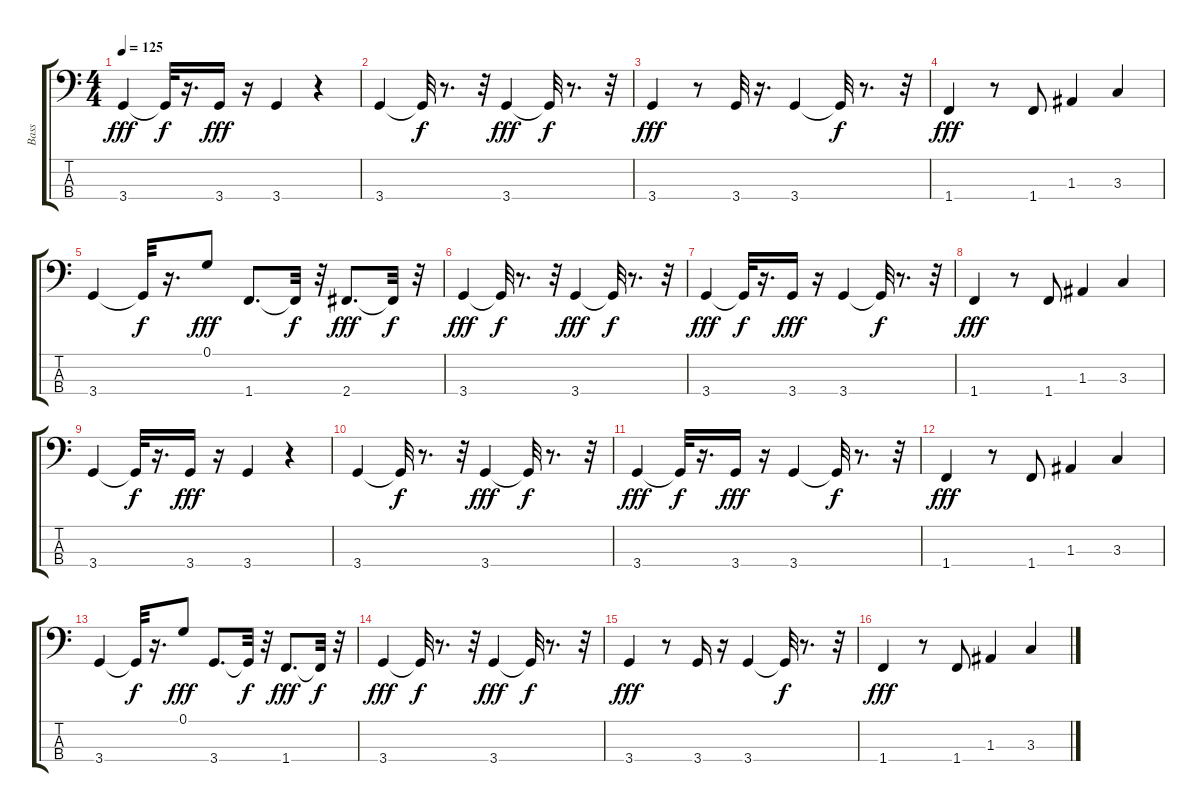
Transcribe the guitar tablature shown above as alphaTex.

\track ("Bass" "Bass") {instrument electricbassfinger}
\staff {score tabs}
\tuning (G2 D2 A1 E1) {hide}
\ts (4 4)
\tempo 125
\clef f4
\ks c
3.4.4{dy fff} 3.4{t}.32{dy f} r.16{d} 3.4.16{dy fff} r.16 3.4.4 r.4 |
3.4.4 3.4{t}.32{dy f} r.8{d} r.32 3.4.4{dy fff} 3.4{t}.32{dy f} r.8{d} r.32 |
3.4.4{dy fff} r.8 3.4.32 r.16{d} 3.4.4 3.4{t}.32{dy f} r.8{d} r.32 |
1.4.4{dy fff} r.8 1.4.8 1.3.4 3.3.4 |
3.4.4 3.4{t}.32{dy f} r.16{d} 0.1.8{dy fff} 1.4.8{d} 1.4{t}.32{dy f} r.32 2.4.8{d dy fff} 2.4{t}.32{dy f} r.32 |
3.4.4{dy fff} 3.4{t}.32{dy f} r.8{d} r.32 3.4.4{dy fff} 3.4{t}.32{dy f} r.8{d} r.32 |
3.4.4{dy fff} 3.4{t}.32{dy f} r.16{d} 3.4.16{dy fff} r.16 3.4.4 3.4{t}.32{dy f} r.8{d} r.32 |
1.4.4{dy fff} r.8 1.4.8 1.3.4 3.3.4 |
3.4.4 3.4{t}.32{dy f} r.16{d} 3.4.16{dy fff} r.16 3.4.4 r.4 |
3.4.4 3.4{t}.32{dy f} r.8{d} r.32 3.4.4{dy fff} 3.4{t}.32{dy f} r.8{d} r.32 |
3.4.4{dy fff} 3.4{t}.32{dy f} r.16{d} 3.4.16{dy fff} r.16 3.4.4 3.4{t}.32{dy f} r.8{d} r.32 |
1.4.4{dy fff} r.8 1.4.8 1.3.4 3.3.4 |
3.4.4 3.4{t}.32{dy f} r.16{d} 0.1.8{dy fff} 3.4.8{d} 3.4{t}.32{dy f} r.32 1.4.8{d dy fff} 1.4{t}.32{dy f} r.32 |
3.4.4{dy fff} 3.4{t}.32{dy f} r.8{d} r.32 3.4.4{dy fff} 3.4{t}.32{dy f} r.8{d} r.32 |
3.4.4{dy fff} r.8 3.4.16 r.16 3.4.4 3.4{t}.32{dy f} r.8{d} r.32 |
1.4.4{dy fff} r.8 1.4.8 1.3.4 3.3.4
